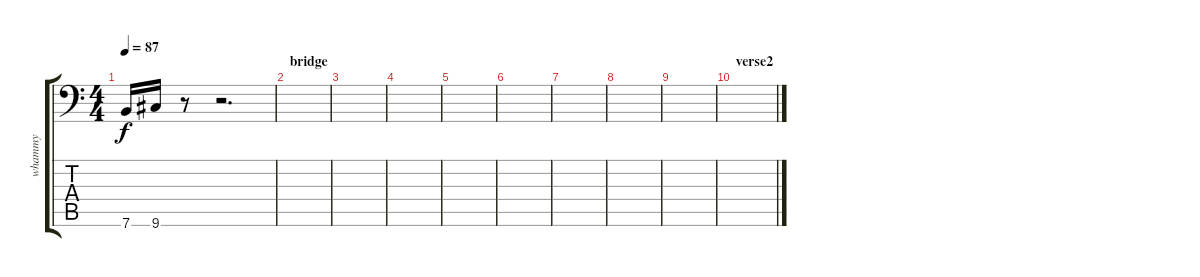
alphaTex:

\track ("whammy" "whammy") {instrument distortionguitar}
\staff {score tabs}
\tuning (E3 B2 G2 D2 A1 E1) {hide}
\ts (4 4)
\tempo 87
\clef f4
\ks c
7.6.16{dy f} 9.6.16 r.8 r.2{d} |
\section ("" "bridge")
|
|
|
|
|
|
|
|
\section ("" "verse2")
